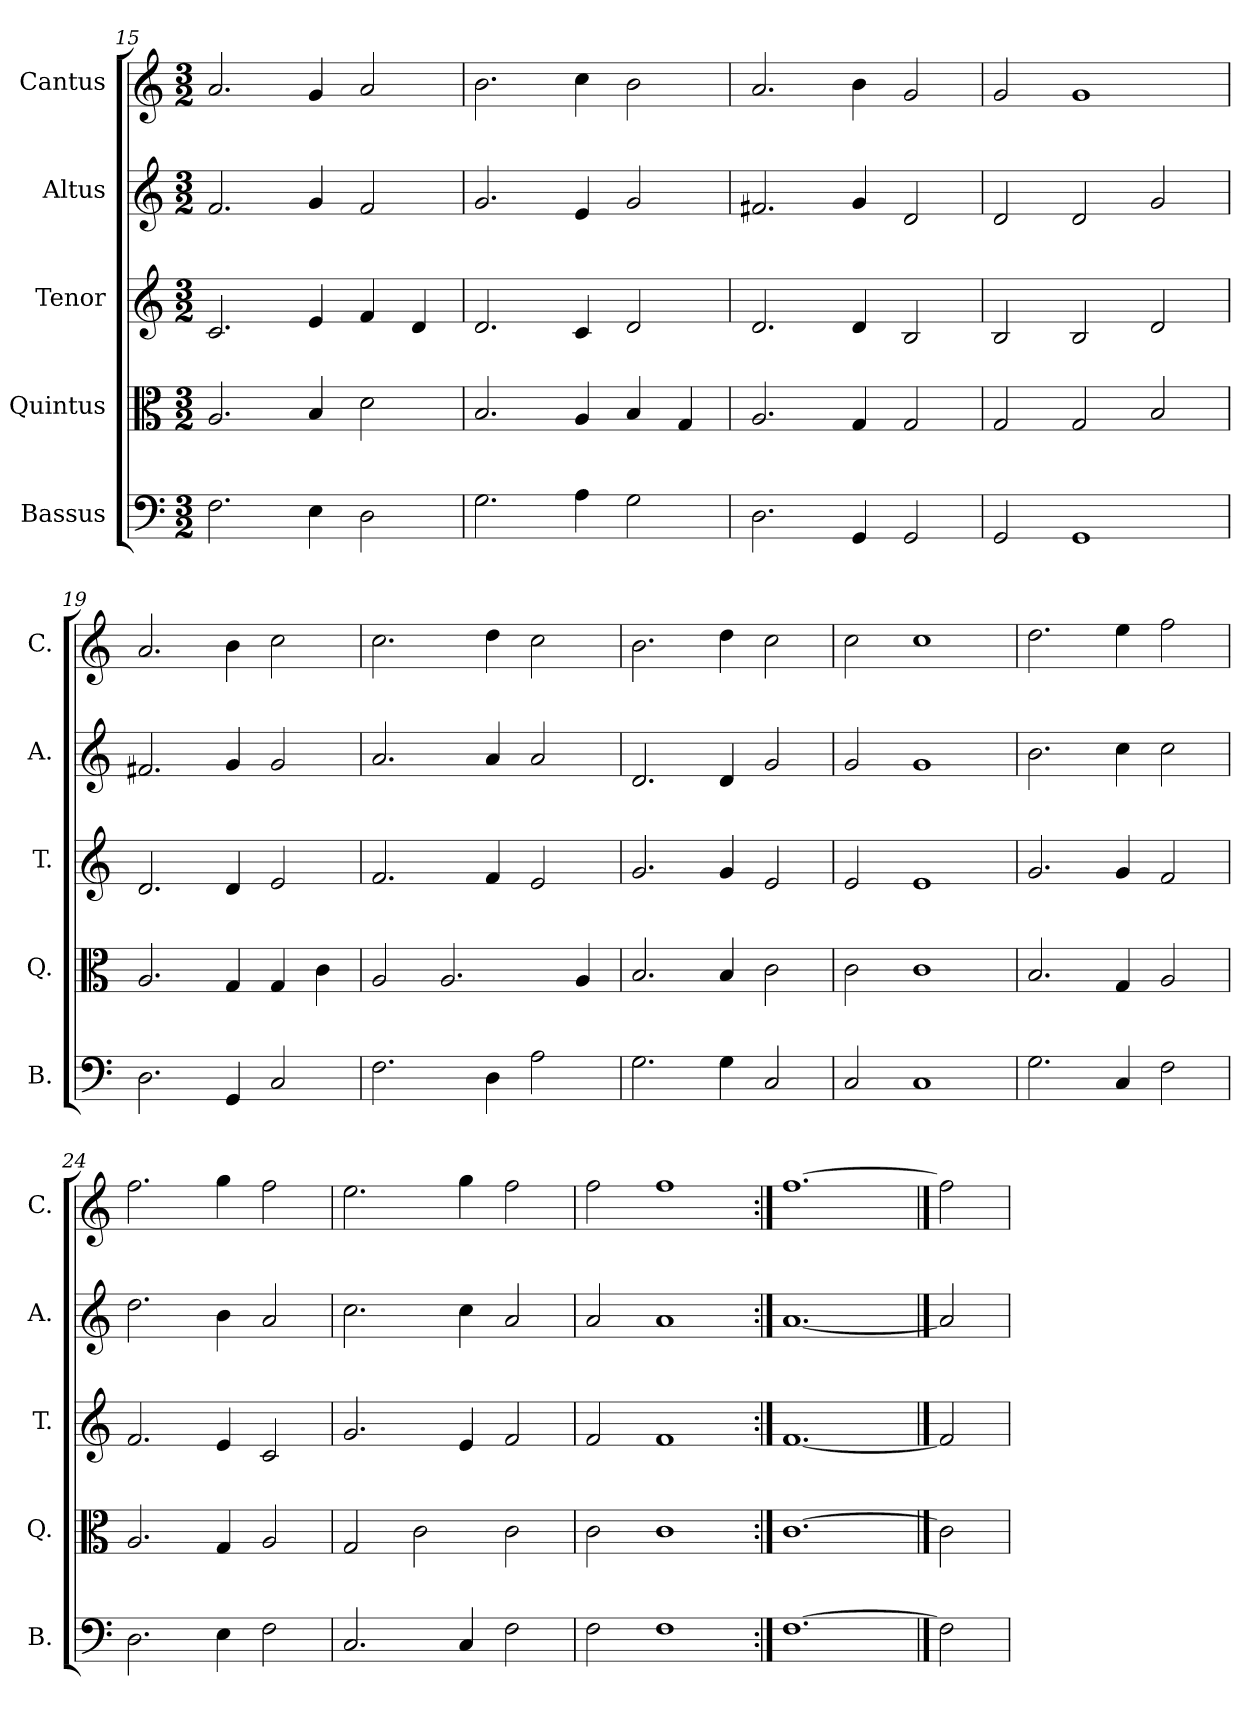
**kern	**kern	**kern	**kern	**kern
*part5	*part4	*part3	*part2	*part1
*staff5	*staff4	*staff3	*staff2	*staff1
*I"Bassus	*I"Quintus	*I"Tenor	*I"Altus	*I"Cantus
*I'B.	*I'Q.	*I'T.	*I'A.	*I'C.
*clefF4	*clefC3	*clefG2	*clefG2	*clefG2
*k[]	*k[]	*k[]	*k[]	*k[]
*C:	*C:	*C:	*C:	*C:
*M3/2	*M3/2	*M3/2	*M3/2	*M3/2
=15	=15	=15	=15	=15
2.F\	2.A/	2.c/	2.f/	2.a/
4E\	4B/	4e/	4g/	4g/
2D\	2d\	4f/	2f/	2a/
.	.	4d/	.	.
=16	=16	=16	=16	=16
2.G\	2.B/	2.d/	2.g/	2.b\
4A\	4A/	4c/	4e/	4cc\
2G\	4B/	2d/	2g/	2b\
.	4G/	.	.	.
=17	=17	=17	=17	=17
2.D\	2.A/	2.d/	2.f#X/	2.a/
4GG/	4G/	4d/	4g/	4b\
2GG/	2G/	2B/	2d/	2g/
=18	=18	=18	=18	=18
2GG/	2G/	2B/	2d/	2g/
1GG/	2G/	2B/	2d/	1g/
.	2B/	2d/	2g/	.
=19	=19	=19	=19	=19
2.D\	2.A/	2.d/	2.f#X/	2.a/
4GG/	4G/	4d/	4g/	4b\
2C/	4G/	2e/	2g/	2cc\
.	4c\	.	.	.
=20	=20	=20	=20	=20
2.F\	2A/	2.f/	2.a/	2.cc\
.	2.A/	.	.	.
4D\	.	4f/	4a/	4dd\
2A\	.	2e/	2a/	2cc\
.	4A/	.	.	.
=21	=21	=21	=21	=21
2.G\	2.B/	2.g/	2.d/	2.b\
4G\	4B/	4g/	4d/	4dd\
2C/	2c\	2e/	2g/	2cc\
=22	=22	=22	=22	=22
2C/	2c\	2e/	2g/	2cc\
1C/	1c\	1e/	1g/	1cc\
=23	=23	=23	=23	=23
2.G\	2.B/	2.g/	2.b\	2.dd\
4C/	4G/	4g/	4cc\	4ee\
2F\	2A/	2f/	2cc\	2ff\
=24	=24	=24	=24	=24
2.D\	2.A/	2.f/	2.dd\	2.ff\
4E\	4G/	4e/	4b\	4gg\
2F\	2A/	2c/	2a/	2ff\
=25	=25	=25	=25	=25
2.C/	2G/	2.g/	2.cc\	2.ee\
.	2c\	.	.	.
4C/	.	4e/	4cc\	4gg\
2F\	2c\	2f/	2a/	2ff\
=26	=26	=26	=26	=26
2F\	2c\	2f/	2a/	2ff\
1F\	1c\	1f/	1a/	1ff\
=27:|!	=27:|!	=27:|!	=27:|!	=27:|!
[1.F\	[1.c\	[1.f/	[1.a/	[1.ff\
==28	==28	==28	==28	==28
2F\]	2c\]	2f/]	2a/]	2ff\]
=	=	=	=	=
*-	*-	*-	*-	*-
